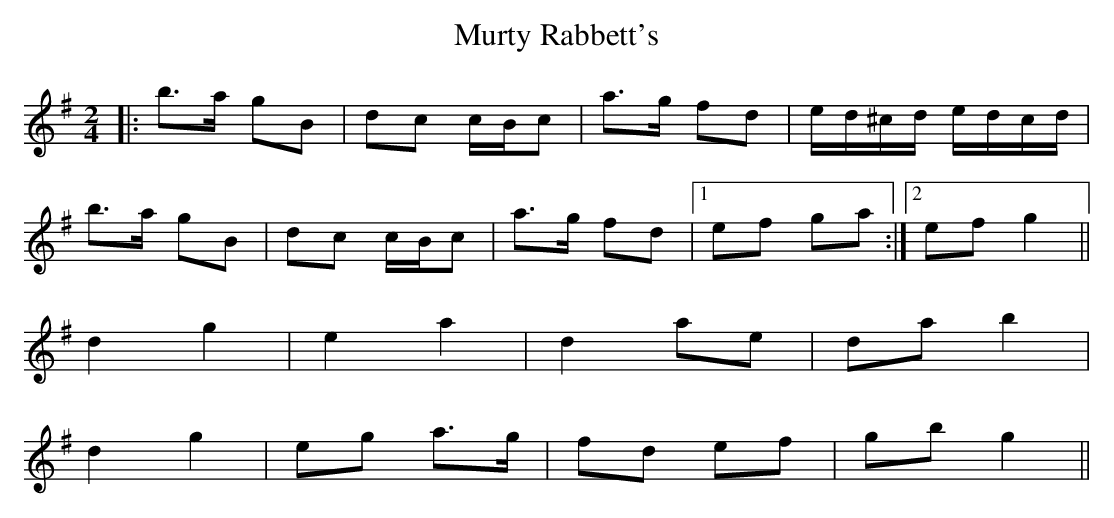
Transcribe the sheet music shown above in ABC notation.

X:1
T: Murty Rabbett's
M: 2/4
L: 1/8
K: Gmaj
|:b>a gB|dc c/B/c|a>g fd|e/d/^c/d/ e/d/c/d/|
b>a gB|dc c/B/c|a>g fd|1 ef ga:|2 ef g2||
d2g2|e2a2|d2ae|da b2|
d2g2|eg a>g|fd ef|gb g2||
